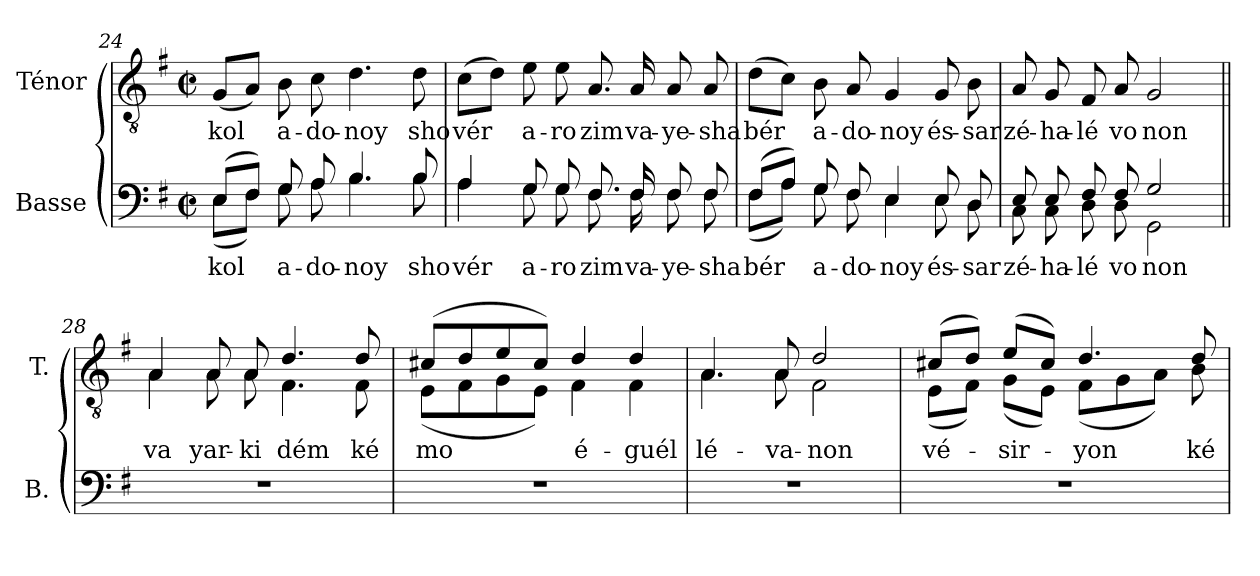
**kern	**text	**kern	**text
*part2	*part2	*part1	*part1
*staff2	*staff2	*staff1	*staff1
*I"Basse	*	*I"Ténor	*
*I'B.	*	*I'T.	*
*clefF4	*	*clefGv2	*
*	*	*ITrd7c12	*
*k[f#]	*	*k[f#]	*
*G:	*	*G:	*
*M2/2	*	*M2/2	*
*met(c|)	*	*met(c|)	*
=24	=24	=24	=24
!	!LO:LY:b:color=#000000	!	!
*^	*	*	*
!	!	!	!	!LO:LY:b:color=#000000
(8Ei/L	(8Ei\L	kol	(8GGi/L	kol
8F#i/J)	8F#i\J)	.	8AAi/J)	.
!	!	!LO:LY:b:color=#000000	!	!
!	!	!	!	!LO:LY:b:color=#000000
8Gi/	8Gi\	a-	8BBi\	a-
!	!	!LO:LY:b:color=#000000	!	!
!	!	!	!	!LO:LY:b:color=#000000
8Ai/	8Ai\	-do-	8Ci\	-do-
!	!	!LO:LY:b:color=#000000	!	!
!	!	!	!	!LO:LY:b:color=#000000
4.Bi/	4.Bi\	-noy	4.Di\	-noy
!	!	!LO:LY:b:color=#000000	!	!
!	!	!	!	!LO:LY:b:color=#000000
8Bi/	8Bi\	sho	8Di\	sho
=25	=25	=25	=25	=25
!	!	!LO:LY:b:color=#000000	!	!
!	!	!	!	!LO:LY:b:color=#000000
4Ai/	4Ai\	vér	(8Ci\L	vér
.	.	.	8Di\J)	.
!	!	!LO:LY:b:color=#000000	!	!
!	!	!	!	!LO:LY:b:color=#000000
8Gi/	8Gi\	a-	8Ei\	a-
!	!	!LO:LY:b:color=#000000	!	!
!	!	!	!	!LO:LY:b:color=#000000
8Gi/	8Gi\	-ro	8Ei\	-ro
!	!	!LO:LY:b:color=#000000	!	!
!	!	!	!	!LO:LY:b:color=#000000
8.F#i/	8.F#i\	zim	8.AAi/	zim
!	!	!LO:LY:b:color=#000000	!	!
!	!	!	!	!LO:LY:b:color=#000000
16F#i/	16F#i\	va-	16AAi/	va-
!	!	!LO:LY:b:color=#000000	!	!
!	!	!	!	!LO:LY:b:color=#000000
8F#i/	8F#i\	-ye-	8AAi/	-ye-
!	!	!LO:LY:b:color=#000000	!	!
!	!	!	!	!LO:LY:b:color=#000000
8F#i/	8F#i\	-sha	8AAi/	-sha
=26	=26	=26	=26	=26
!	!	!LO:LY:b:color=#000000	!	!
!	!	!	!	!LO:LY:b:color=#000000
(8F#i/L	(8F#i\L	bér	(8Di\L	bér
8Ai/J)	8Ai\J)	.	8Ci\J)	.
!	!	!LO:LY:b:color=#000000	!	!
!	!	!	!	!LO:LY:b:color=#000000
8Gi/	8Gi\	a-	8BBi\	a-
!	!	!LO:LY:b:color=#000000	!	!
!	!	!	!	!LO:LY:b:color=#000000
8F#i/	8F#i\	-do-	8AAi/	-do-
!	!	!LO:LY:b:color=#000000	!	!
!	!	!	!	!LO:LY:b:color=#000000
4Ei/	4Ei\	-noy	4GGi/	-noy
!	!	!LO:LY:b:color=#000000	!	!
!	!	!	!	!LO:LY:b:color=#000000
8Ei/	8Ei\	és-	8GGi/	és-
!	!	!LO:LY:b:color=#000000	!	!
!	!	!	!	!LO:LY:b:color=#000000
8Di/	8Di\	-sar	8BBi\	-sar
=27	=27	=27	=27	=27
!	!	!LO:LY:b:color=#000000	!	!
!	!	!	!	!LO:LY:b:color=#000000
8Ei/	8Ci\	zé-	8AAi/	zé-
!	!	!LO:LY:b:color=#000000	!	!
!	!	!	!	!LO:LY:b:color=#000000
8Ei/	8Ci\	-ha-	8GGi/	-ha-
!	!	!LO:LY:b:color=#000000	!	!
!	!	!	!	!LO:LY:b:color=#000000
8F#i/	8Di\	-lé	8FF#i/	-lé
!	!	!LO:LY:b:color=#000000	!	!
!	!	!	!	!LO:LY:b:color=#000000
8F#i/	8Di\	vo	8AAi/	vo
!	!	!LO:LY:b:color=#000000	!	!
!	!	!	!	!LO:LY:b:color=#000000
2Gi/	2GGi\	non	2GGi/	non
*v	*v	*	*	*
!!LO:PB:g=z
=28||	=28||	=28||	=28||
*^	*	*	*
!	!	!	!LO:TX:a:i:t=Soli	!
!	!	!	!	!LO:LY:b:color=#000000
*v	*v	*	*^	*
1r	.	4AAi/	4AAi\	va
!	!	!	!	!LO:LY:b:color=#000000
.	.	8AAi/	8AAi\	yar-
!	!	!	!	!LO:LY:b:color=#000000
.	.	8AAi/	8AAi\	-ki
!	!	!	!	!LO:LY:b:color=#000000
.	.	4.Di/	4.FF#i\	dém
!	!	!	!	!LO:LY:b:color=#000000
.	.	8Di/	8FF#i\	ké
=29	=29	=29	=29	=29
!	!	!	!	!LO:LY:b:color=#000000
1r	.	(8C#Xi/L	(8EEi\L	mo
.	.	8Di/	8FF#i\	.
.	.	8Ei/	8GGi\	.
.	.	8C#i/J)	8EEi\J)	.
!	!	!	!	!LO:LY:b:color=#000000
.	.	4Di/	4FF#i\	é-
!	!	!	!	!LO:LY:b:color=#000000
.	.	4Di/	4FF#i\	-guél
=30	=30	=30	=30	=30
!	!	!	!	!LO:LY:b:color=#000000
1r	.	4.AAi/	4.AAi\	lé-
!	!	!	!	!LO:LY:b:color=#000000
.	.	8AAi/	8AAi\	-va-
!	!	!	!	!LO:LY:b:color=#000000
.	.	2Di/	2FF#i\	-non
=31	=31	=31	=31	=31
!	!	!	!	!LO:LY:b:color=#000000
1r	.	(8C#Xi/L	(8EEi\L	vé-
.	.	8Di/J)	8FF#i\J)	.
!	!	!	!	!LO:LY:b:color=#000000
.	.	(8Ei/L	(8GGi\L	-sir-
.	.	8C#i/J)	8EEi\J)	.
!	!	!	!	!LO:LY:b:color=#000000
.	.	4.Di/	(8FF#i\L	-yon
.	.	.	8GGi\	.
.	.	.	8AAi\J)	.
!	!	!	!	!LO:LY:b:color=#000000
.	.	8Di/	8BBi\	ké
*	*	*v	*v	*
=	=	=	=
*-	*-	*-	*-
